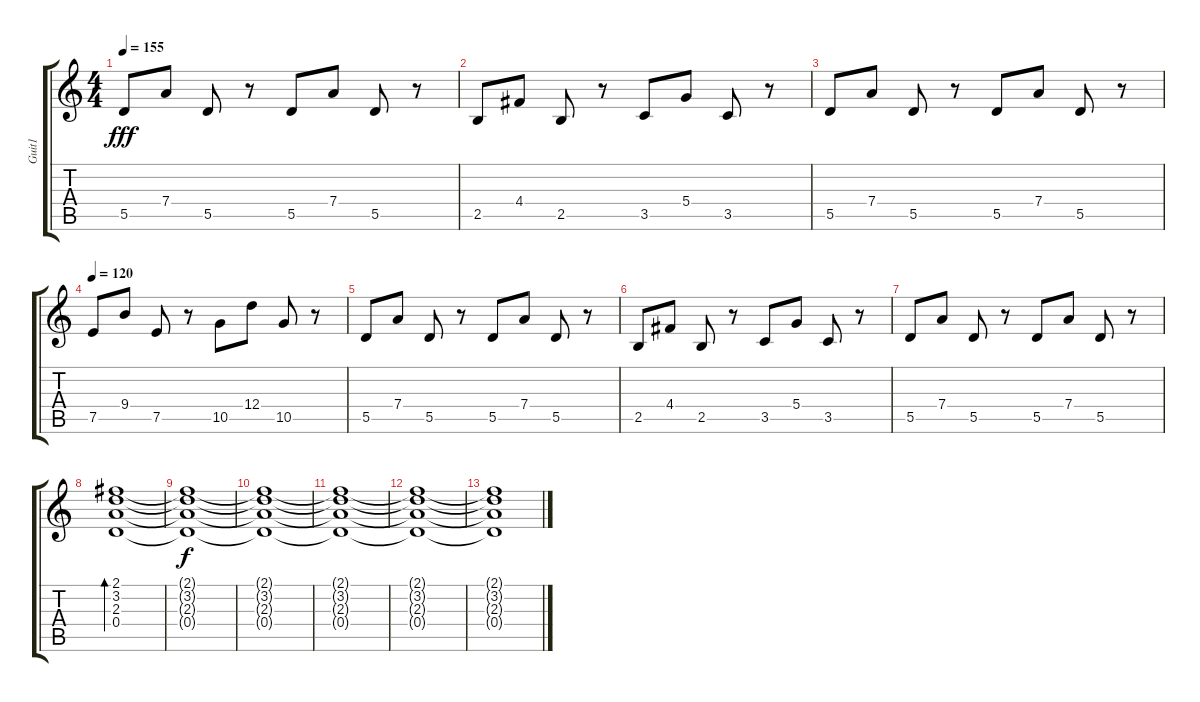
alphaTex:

\track ("Guit1" "Guit1") {instrument acousticguitarnylon}
\staff {score tabs}
\tuning (E4 B3 G3 D3 A2 E2) {hide}
\ts (4 4)
\tempo 155
\clef g2
\ks c
5.5.8{dy fff} 7.4.8 5.5.8 r.8 5.5.8 7.4.8 5.5.8 r.8 |
2.5.8 4.4.8 2.5.8 r.8 3.5.8 5.4.8 3.5.8 r.8 |
5.5.8 7.4.8 5.5.8 r.8 5.5.8 7.4.8 5.5.8 r.8 |
\tempo 120
7.5.8 9.4.8 7.5.8 r.8 10.5.8 12.4.8 10.5.8 r.8 |
5.5.8 7.4.8 5.5.8 r.8 5.5.8 7.4.8 5.5.8 r.8 |
2.5.8 4.4.8 2.5.8 r.8 3.5.8 5.4.8 3.5.8 r.8 |
5.5.8 7.4.8 5.5.8 r.8 5.5.8 7.4.8 5.5.8 r.8 |
(2.1 3.2 2.3 0.4).1{bd 480} |
(2.1{t} 3.2{t} 2.3{t} 0.4{t}).1{dy f} |
(2.1{t} 3.2{t} 2.3{t} 0.4{t}).1 |
(2.1{t} 3.2{t} 2.3{t} 0.4{t}).1 |
(2.1{t} 3.2{t} 2.3{t} 0.4{t}).1 |
(2.1{t} 3.2{t} 2.3{t} 0.4{t}).1
